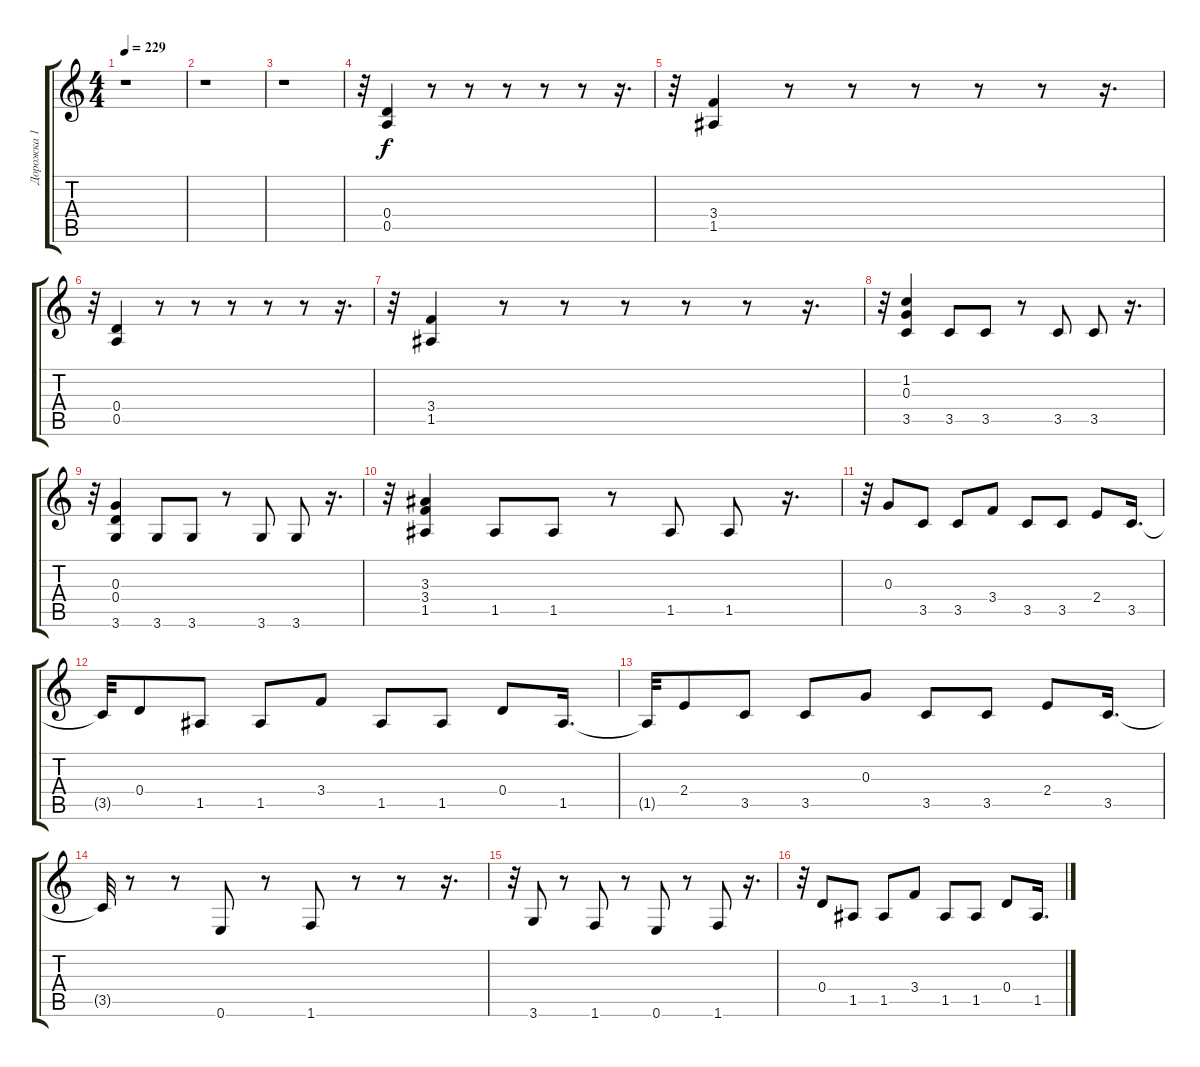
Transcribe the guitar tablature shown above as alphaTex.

\track ("Дорожка 1" "Дорожка 1") {instrument distortionguitar}
\staff {score tabs}
\tuning (E4 B3 G3 D3 A2 E2) {hide}
\ts (4 4)
\tempo 229
\clef g2
\ks c
r.1{dy f} |
r.1 |
r.1 |
r.32 (0.4 0.5).4 r.8 r.8 r.8 r.8 r.8 r.16{d} |
r.32 (3.4 1.5).4 r.8 r.8 r.8 r.8 r.8 r.16{d} |
r.32 (0.4 0.5).4 r.8 r.8 r.8 r.8 r.8 r.16{d} |
r.32 (3.4 1.5).4 r.8 r.8 r.8 r.8 r.8 r.16{d} |
r.32 (1.2 0.3 3.5).4 3.5.8 3.5.8 r.8 3.5.8 3.5.8 r.16{d} |
r.32 (0.3 0.4 3.6).4 3.6.8 3.6.8 r.8 3.6.8 3.6.8 r.16{d} |
r.32 (3.3 3.4 1.5).4 1.5.8 1.5.8 r.8 1.5.8 1.5.8 r.16{d} |
r.32 0.3.8 3.5.8 3.5.8 3.4.8 3.5.8 3.5.8 2.4.8 3.5.16{d} |
3.5{t}.32 0.4.8 1.5.8 1.5.8 3.4.8 1.5.8 1.5.8 0.4.8 1.5.16{d} |
1.5{t}.32 2.4.8 3.5.8 3.5.8 0.3.8 3.5.8 3.5.8 2.4.8 3.5.16{d} |
3.5{t}.32 r.8 r.8 0.6.8 r.8 1.6.8 r.8 r.8 r.16{d} |
r.32 3.6.8 r.8 1.6.8 r.8 0.6.8 r.8 1.6.8 r.16{d} |
r.32 0.4.8 1.5.8 1.5.8 3.4.8 1.5.8 1.5.8 0.4.8 1.5.16{d}
